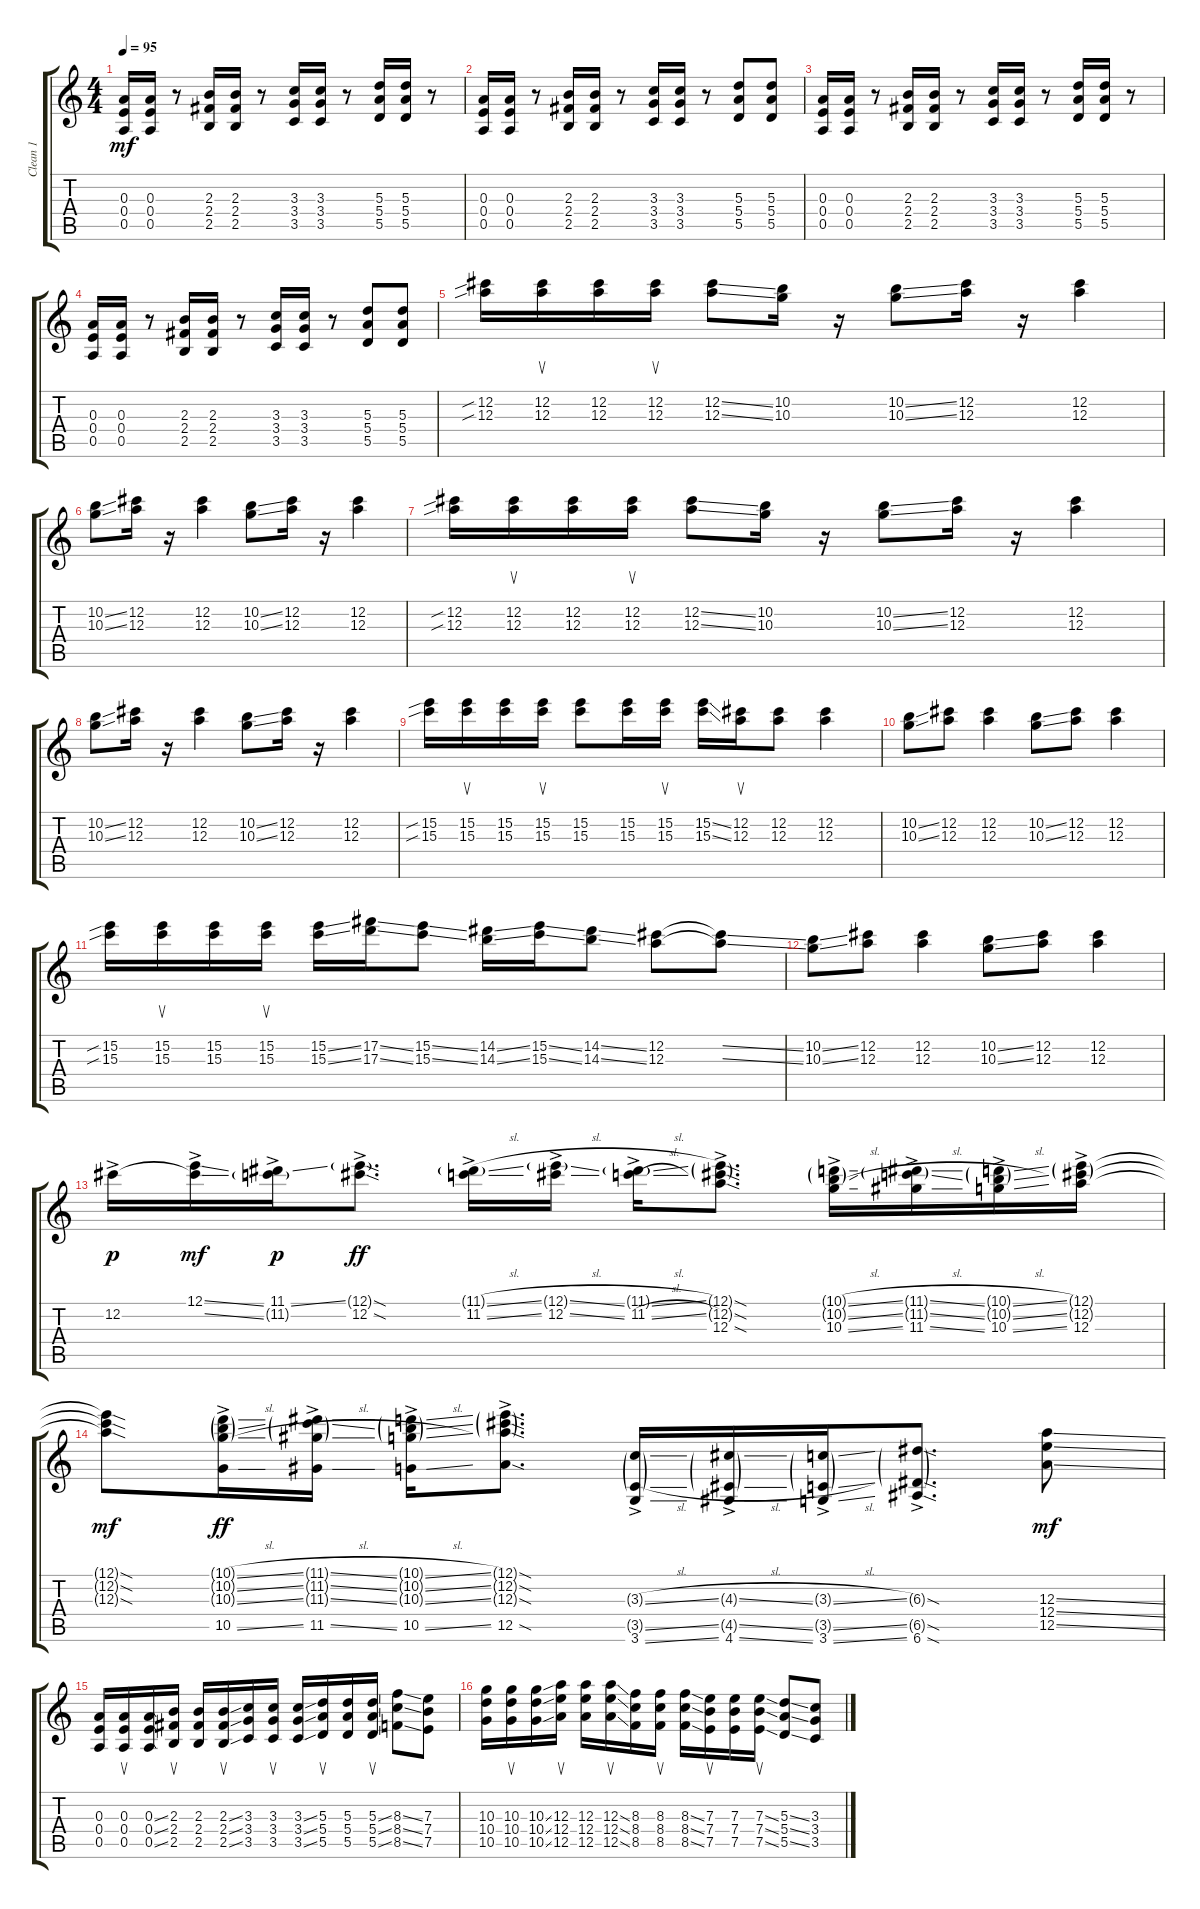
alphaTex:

\track ("Clean 1" "Clean 1") {instrument electricguitarclean}
\staff {score tabs}
\tuning (E4 Db4 A3 E3 A2 E2) {hide}
\ts (4 4)
\tempo 95
\clef g2
\ks c
(0.3 0.4 0.5).16{dy mf} (0.3 0.4 0.5).16 r.8 (2.3 2.4 2.5).16 (2.3 2.4 2.5).16 r.8 (3.3 3.4 3.5).16 (3.3 3.4 3.5).16 r.8 (5.3 5.4 5.5).16 (5.3 5.4 5.5).16 r.8 |
(0.3 0.4 0.5).16 (0.3 0.4 0.5).16 r.8 (2.3 2.4 2.5).16 (2.3 2.4 2.5).16 r.8 (3.3 3.4 3.5).16 (3.3 3.4 3.5).16 r.8 (5.3 5.4 5.5).8 (5.3 5.4 5.5).8 |
(0.3 0.4 0.5).16 (0.3 0.4 0.5).16 r.8 (2.3 2.4 2.5).16 (2.3 2.4 2.5).16 r.8 (3.3 3.4 3.5).16 (3.3 3.4 3.5).16 r.8 (5.3 5.4 5.5).16 (5.3 5.4 5.5).16 r.8 |
(0.3 0.4 0.5).16 (0.3 0.4 0.5).16 r.8 (2.3 2.4 2.5).16 (2.3 2.4 2.5).16 r.8 (3.3 3.4 3.5).16 (3.3 3.4 3.5).16 r.8 (5.3 5.4 5.5).8 (5.3 5.4 5.5).8 |
(12.2{sib} 12.3{sib}).16 (12.2 12.3).16{su} (12.2 12.3).16 (12.2 12.3).16{su} (12.2{ss} 12.3{ss}).8 (10.2 10.3).16 r.16 (10.2{ss} 10.3{ss}).8 (12.2 12.3).16 r.16 (12.2 12.3).4 |
(10.2{ss} 10.3{ss}).8 (12.2 12.3).16 r.16 (12.2 12.3).4 (10.2{ss} 10.3{ss}).8 (12.2 12.3).16 r.16 (12.2 12.3).4 |
(12.2{sib} 12.3{sib}).16 (12.2 12.3).16{su} (12.2 12.3).16 (12.2 12.3).16{su} (12.2{ss} 12.3{ss}).8 (10.2 10.3).16 r.16 (10.2{ss} 10.3{ss}).8 (12.2 12.3).16 r.16 (12.2 12.3).4 |
(10.2{ss} 10.3{ss}).8 (12.2 12.3).16 r.16 (12.2 12.3).4 (10.2{ss} 10.3{ss}).8 (12.2 12.3).16 r.16 (12.2 12.3).4 |
(15.2{sib} 15.3{sib}).16 (15.2 15.3).16{su} (15.2 15.3).16 (15.2 15.3).16{su} (15.2 15.3).8 (15.2 15.3).16 (15.2 15.3).16{su} (15.2{ss} 15.3{ss}).16 (12.2 12.3).16{su} (12.2 12.3).8 (12.2 12.3).4 |
(10.2{ss} 10.3{ss}).8 (12.2 12.3).8 (12.2 12.3).4 (10.2{ss} 10.3{ss}).8 (12.2 12.3).8 (12.2 12.3).4 |
(15.2{sib} 15.3{sib}).16 (15.2 15.3).16{su} (15.2 15.3).16 (15.2 15.3).16{su} (15.2{ss} 15.3{ss}).16 (17.2{ss} 17.3{ss}).16 (15.2{ss} 15.3{ss}).8 (14.2{ss} 14.3{ss}).16 (15.2{ss} 15.3{ss}).16 (14.2{ss} 14.3{ss}).8 (12.2 12.3).8 (12.2{ss t} 12.3{ss t}).8 |
(10.2{ss} 10.3{ss}).8 (12.2 12.3).8 (12.2 12.3).4 (10.2{ss} 10.3{ss}).8 (12.2 12.3).8 (12.2 12.3).4 |
12.2{ac}.16{dy p} (12.1{ss ac} 12.2{ss t}).16{dy mf} (11.1{ss ac} 11.2{g}).16{dy p} (12.1{sod g} 12.2{sod ac}).8{d dy ff} (11.1{sl g} 11.2{ss ac}).16 (12.1{sl g} 12.2{ss ac}).16 (11.1{sl g} 11.2{sl ac}).16 (12.1{sod g} 12.2{sod g} 12.3{sod ac}).8{d} (10.1{sl g} 10.2{sl g} 10.3{ss ac}).16 (11.1{sl g} 11.2{sl g} 11.3{ss ac}).16 (10.1{sl g} 10.2{sl g} 10.3{ss ac}).16 (12.1{g} 12.2{g} 12.3{ac}).16 |
(12.1{sod t} 12.2{sod t} 12.3{sod t}).8{dy mf} (10.1{sl g} 10.2{sl g} 10.3{sl g} 10.5{ss ac}).16{dy ff} (11.1{sl g} 11.2{sl g} 11.3{sl g} 11.5{ss ac}).16 (10.1{sl g} 10.2{sl g} 10.3{sl g} 10.5{ss ac}).16 (12.1{sod g} 12.2{sod g} 12.3{sod g} 12.5{sod ac}).8{d} (3.3{sl g} 3.5{sl g} 3.6{ss ac}).16 (4.3{sl g} 4.5{sl g} 4.6{ss ac}).16 (3.3{sl g} 3.5{sl g} 3.6{ss ac}).16 (6.3{sod g} 6.5{sod g} 6.6{sod ac}).8{d} (12.3{ss} 12.4{ss} 12.5{ss}).8{dy mf} |
(0.3 0.4 0.5).16 (0.3 0.4 0.5).16{su} (0.3{ss} 0.4{ss} 0.5{ss}).16 (2.3 2.4 2.5).16{su} (2.3 2.4 2.5).16 (2.3{ss} 2.4{ss} 2.5{ss}).16{su} (3.3 3.4 3.5).16 (3.3 3.4 3.5).16{su} (3.3{ss} 3.4{ss} 3.5{ss}).16 (5.3 5.4 5.5).16{su} (5.3 5.4 5.5).16 (5.3{ss} 5.4{ss} 5.5{ss}).16{su} (8.3{ss} 8.4{ss} 8.5{ss}).8 (7.3 7.4 7.5).8 |
(10.3 10.4 10.5).16 (10.3 10.4 10.5).16{su} (10.3{ss} 10.4{ss} 10.5{ss}).16 (12.3 12.4 12.5).16{su} (12.3 12.4 12.5).16 (12.3{ss} 12.4{ss} 12.5{ss}).16{su} (8.3 8.4 8.5).16 (8.3 8.4 8.5).16{su} (8.3{ss} 8.4{ss} 8.5{ss}).16 (7.3 7.4 7.5).16{su} (7.3 7.4 7.5).16 (7.3{ss} 7.4{ss} 7.5{ss}).16{su} (5.3{ss} 5.4{ss} 5.5{ss}).8 (3.3 3.4 3.5).8
